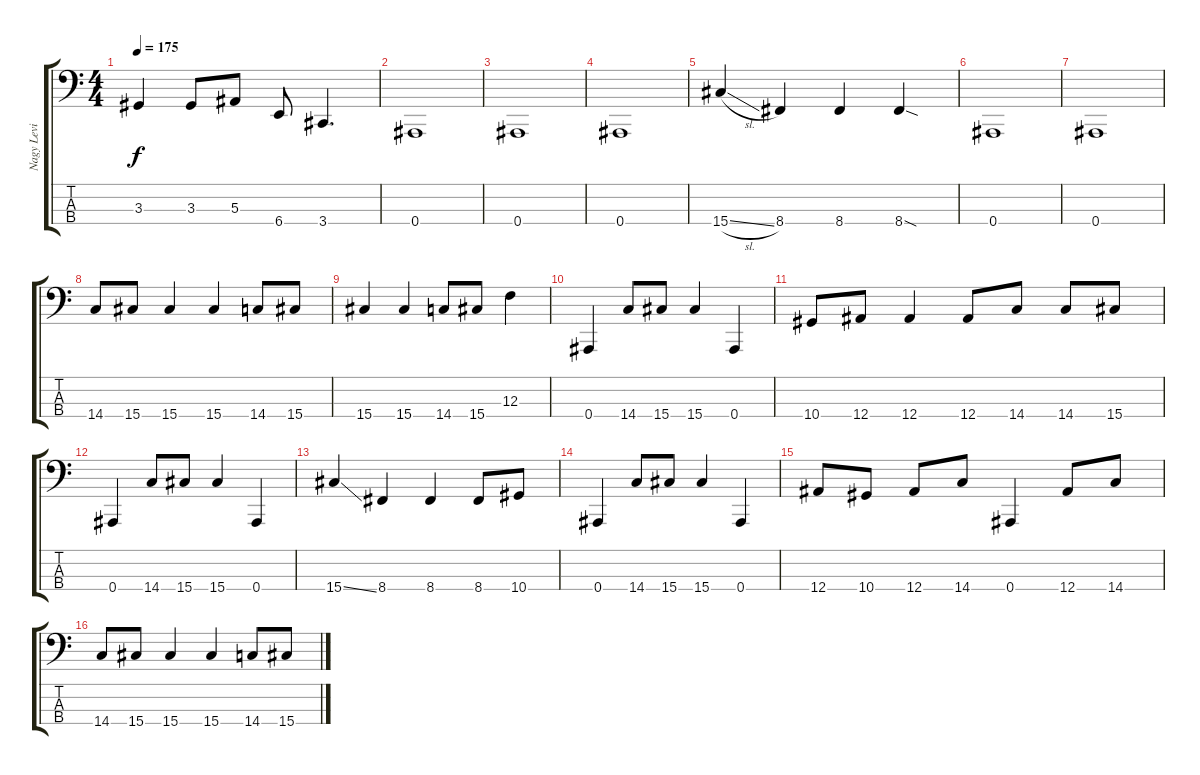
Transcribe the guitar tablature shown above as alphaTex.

\track ("Nagy Levi" "Nagy Levi") {instrument electricbassfinger}
\staff {score tabs}
\tuning (Eb2 Bb1 F1 Bb0) {hide}
\ts (4 4)
\tempo 175
\clef f4
\ks c
3.3{t}.4{dy f} 3.3.8 5.3.8 6.4.8 3.4.4{d} |
0.4.1 |
0.4.1 |
0.4.1 |
15.4{sl}.4 8.4.4 8.4.4 8.4{sod}.4 |
0.4.1 |
0.4.1 |
14.4.8 15.4.8 15.4.4 15.4.4 14.4.8 15.4.8 |
15.4.4 15.4.4 14.4.8 15.4.8 12.3.4 |
0.4.4 14.4.8 15.4.8 15.4.4 0.4.4 |
10.4.8 12.4.8 12.4.4 12.4.8 14.4.8 14.4.8 15.4.8 |
0.4.4 14.4.8 15.4.8 15.4.4 0.4.4 |
15.4{ss}.4 8.4.4 8.4.4 8.4.8 10.4.8 |
0.4.4 14.4.8 15.4.8 15.4.4 0.4.4 |
12.4.8 10.4.8 12.4.8 14.4.8 0.4.4 12.4.8 14.4.8 |
14.4.8 15.4.8 15.4.4 15.4.4 14.4.8 15.4.8
